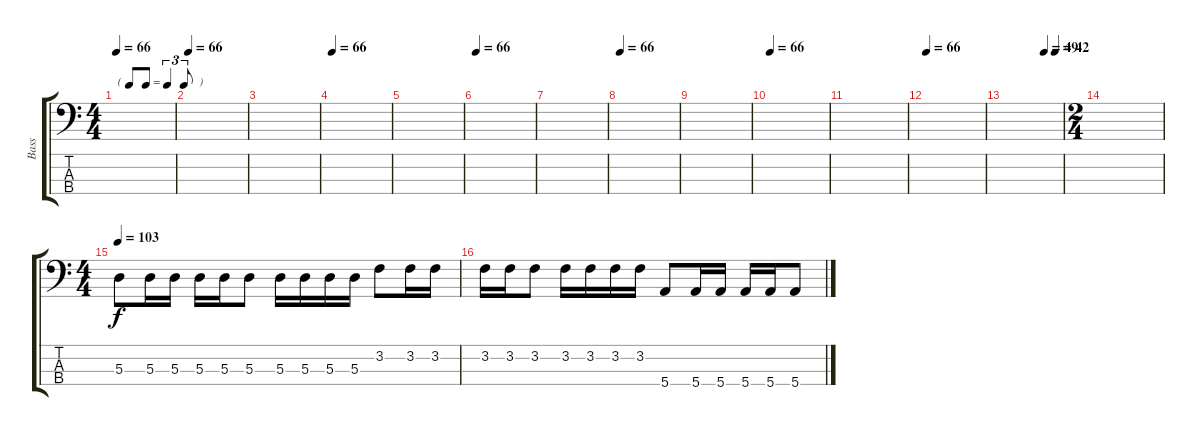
\track ("Bass" "Bass") {instrument electricbassfinger}
\staff {score tabs}
\tuning (G2 D2 A1 E1) {hide}
\ts (4 4)
\tf triplet8th
\tempo 66
\clef f4
\ks c
|
\tempo 66
|
|
\tempo 66
|
|
\tempo 66
|
|
\tempo 66
|
|
\tempo 66
|
|
\tempo 66
|
\tempo (49 0.6875)
\tempo (42 0.875)
|
\ts (2 4)
|
\ts (4 4)
\tempo 103
5.3.8 5.3.16 5.3.16 5.3.16 5.3.16 5.3.8 5.3.16 5.3.16 5.3.16 5.3.16 3.2.8 3.2.16 3.2.16 |
3.2.16 3.2.16 3.2.8 3.2.16 3.2.16 3.2.16 3.2.16 5.4.8 5.4.16 5.4.16 5.4.16 5.4.16 5.4.8
